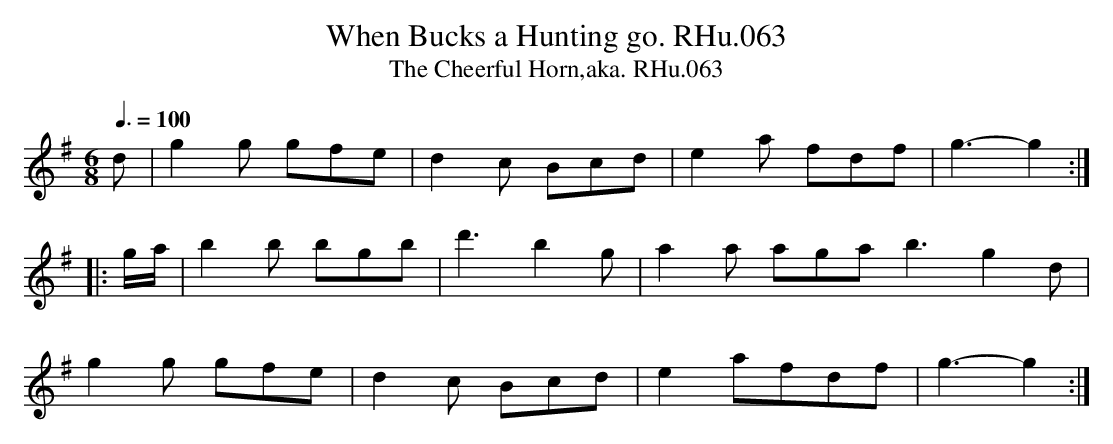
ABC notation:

X:1
T:When Bucks a Hunting go. RHu.063
T:Cheerful Horn,aka. RHu.063, The
M:6/8
L:1/8
Q:3/8=100
K:G
d|g2g gfe|d2c Bcd|e2a fdf|g3-g2:|
|:g/a/|b2b bgb|d'3b2g|a2a aga b3g2d|
g2g gfe|d2c Bcd|e2afdf|g3-g2:|
